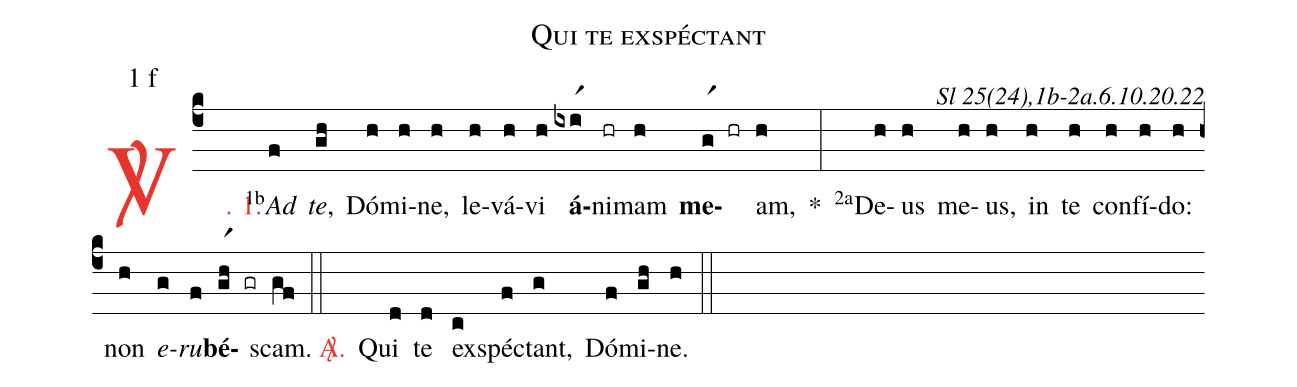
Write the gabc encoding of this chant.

name: Qui te exspéctant;
mode: 1;
mode-differentia: f;
commentary: Sl 25(24),1b-2a.6.10.20.22;
%%
(c4)

<c><sp>V/</sp>. 1.</c>() <v>\VSup{1b}</v><i>Ad</i>(f) <i>te</i>,(gh) Dó(h)mi(h)ne,(h) le(h)vá(h)vi(h) <b>á</b>(ixir1)ni(hr)mam(h) <b>me</b>(gr1 hr)am,(h) *(:) <v>\VSup{2a}</v>De(h)us(h) me(h)us,(h) in(h) te(h) con(h)fí(h)do:(h) non(h) <i>e</i>(g)<i>ru</i>(f)<b>bé</b>(ghr1 gr)scam.(gf)

(::)

<nlba><c><sp>A/</sp>.</c>() Qui</nlba>(d) te(d) ex(c)spéc(f)tant,(g) Dó(f)mi(gh)ne.(h)

(::)
